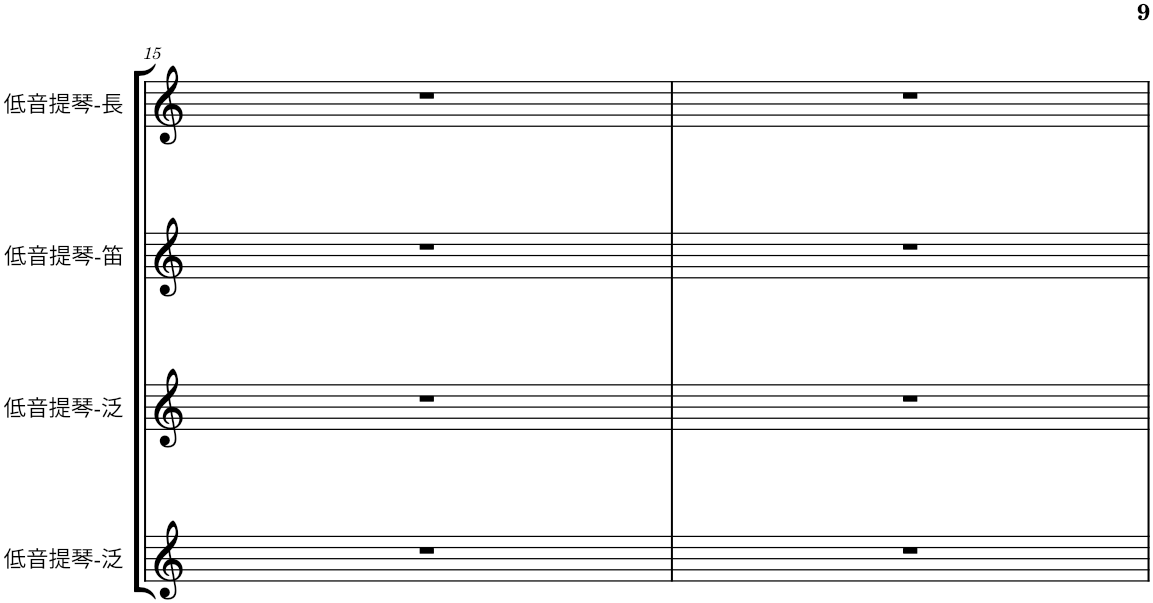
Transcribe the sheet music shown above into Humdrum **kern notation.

**kern	**kern	**kern	**kern	**kern	**kern
*part6	*part5	*part4	*part3	*part2	*part1
*staff6	*staff5	*staff4	*staff3	*staff2	*staff1
*I"低音提琴-泛	*I"低音提琴-泛	*I"低音提琴-笛	*I"低音提琴-長	*I"架子鼓-鈸	*I"架子鼓-小鼓
!!LO:PB:g=z
*clefG2	*clefG2	*clefG2	*clefG2	*clefG2	*clefG2
*k[]	*k[]	*k[]	*k[]	*k[]	*k[]
*M12/8	*M12/8	*M12/8	*M12/8	*M12/8	*M12/8
=15	=15	=15	=15	=15	=15
1.r	1.r	1.r	1.r	1.r	4.AA
.	.	.	.	.	4AA-X
.	.	.	.	.	8GG
.	.	.	.	.	4.FF#X
.	.	.	.	.	4.GG
=16	=16	=16	=16	=16	=16
1.r	1.r	1.r	1.r	2r	4.AA
.	.	.	.	.	4AA-X
.	.	.	.	4r	.
.	.	.	.	.	8GG
.	.	.	.	4r	4.FF#X
.	.	.	.	8r	.
*	*	*	*	*Xbrackettup	*
.	.	.	.	12r	4.GG
.	.	.	.	12r	.
.	.	.	.	12cccc\L	.
.	.	.	.	24cccc\L	.
.	.	.	.	24cccc\	.
.	.	.	.	24cccc\JJ	.
=	=	=	=	=	=
*-	*-	*-	*-	*-	*-
